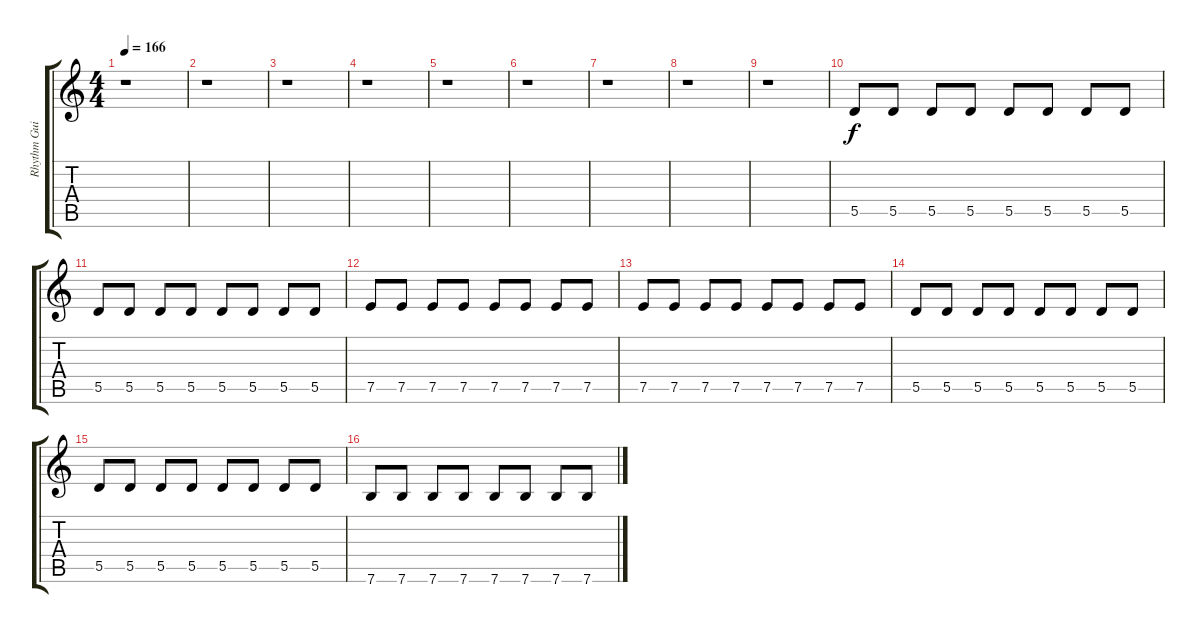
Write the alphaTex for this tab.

\track ("Rhythm Guitar II" "Rhythm Gui") {instrument distortionguitar}
\staff {score tabs}
\tuning (E4 B3 G3 D3 A2 E2) {hide}
\ts (4 4)
\tempo 166
\clef g2
\ks c
r.1{dy f} |
r.1 |
r.1 |
r.1 |
r.1 |
r.1 |
r.1 |
r.1 |
r.1 |
5.5.8 5.5.8 5.5.8 5.5.8 5.5.8 5.5.8 5.5.8 5.5.8 |
5.5.8 5.5.8 5.5.8 5.5.8 5.5.8 5.5.8 5.5.8 5.5.8 |
7.5.8 7.5.8 7.5.8 7.5.8 7.5.8 7.5.8 7.5.8 7.5.8 |
7.5.8 7.5.8 7.5.8 7.5.8 7.5.8 7.5.8 7.5.8 7.5.8 |
5.5.8 5.5.8 5.5.8 5.5.8 5.5.8 5.5.8 5.5.8 5.5.8 |
5.5.8 5.5.8 5.5.8 5.5.8 5.5.8 5.5.8 5.5.8 5.5.8 |
7.6.8 7.6.8 7.6.8 7.6.8 7.6.8 7.6.8 7.6.8 7.6.8
